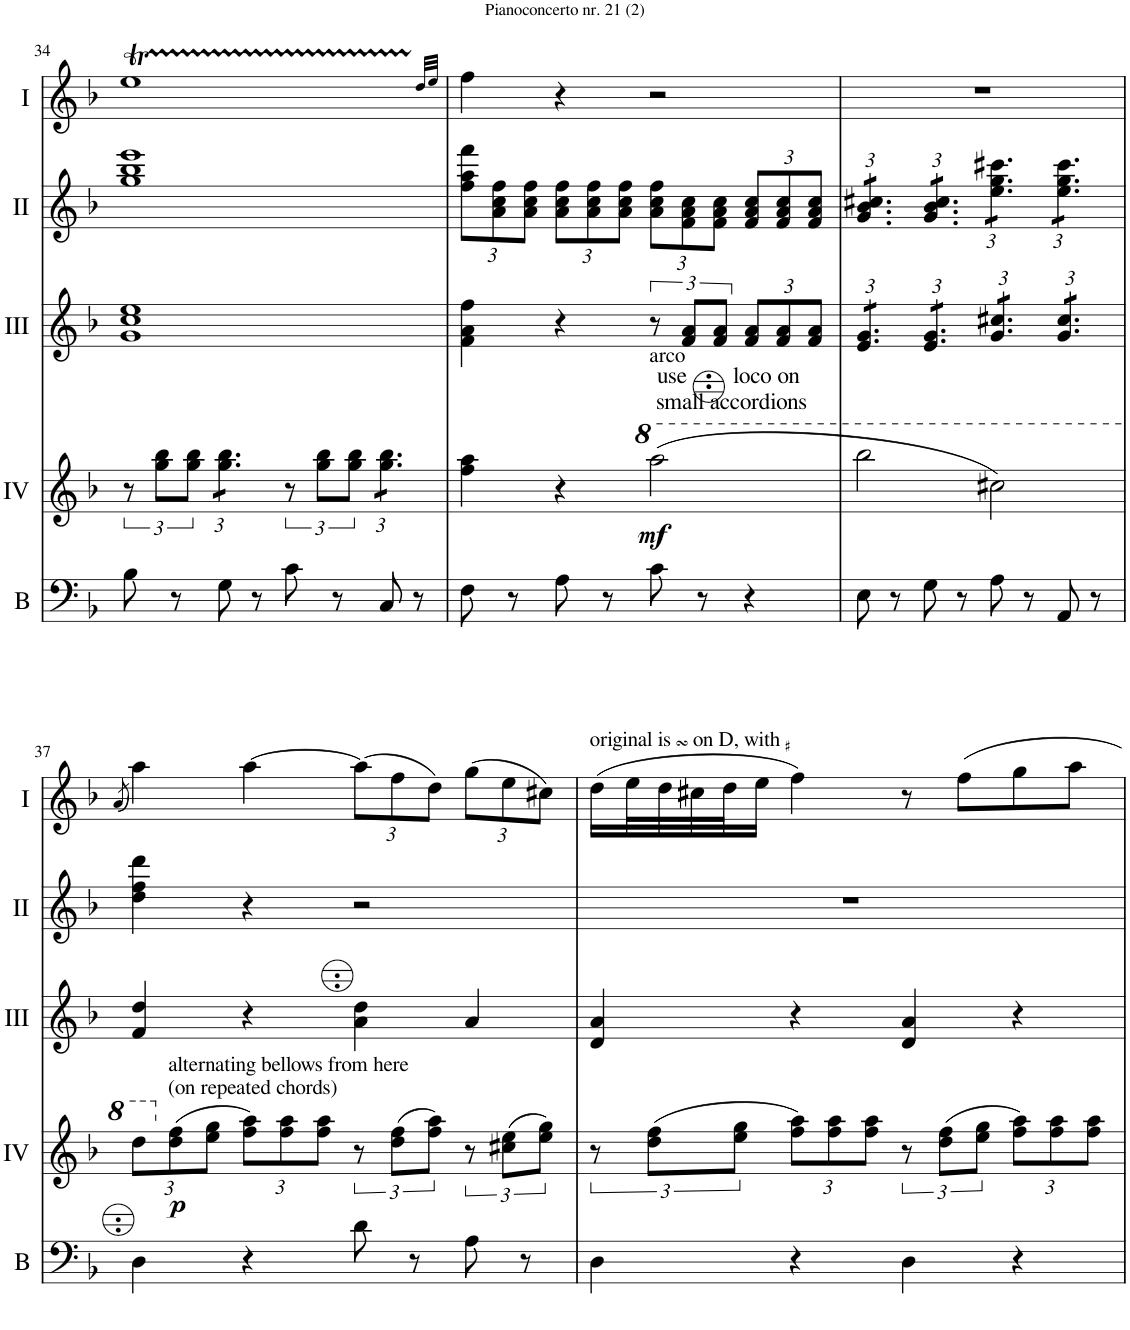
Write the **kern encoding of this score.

**kern	**kern	**dynam	**kern	**kern	**kern
*part5	*part4	*part4	*part3	*part2	*part1
*staff5	*staff4	*staff4	*staff3	*staff2	*staff1
*I"Bass	*I"Acc. 4	*	*I"Acc. 3	*I"Acc. 2	*I"Acc. 1
*I'B	*	*	*	*	*
!!LO:PB:g=z
*clefF4	*clefG2	*	*clefG2	*clefG2	*clefG2
*Trd7c12	*Trd7c12	*	*Trd7c12	*	*
*k[b-]	*k[b-]	*	*k[b-]	*k[b-]	*k[b-]
*M4/4	*M4/4	*	*M4/4	*M4/4	*M4/4
*met(c)	*met(c)	*	*met(c)	*met(c)	*met(c)
=34	=34	=34	=34	=34	=34
8B-\	12r	.	1g 1cc 1ee	1gg 1bb- 1eee	1eet
.	12gg\ 12bb-\L	.	.	.	.
8r	.	.	.	.	.
.	12gg\ 12bb-\J	.	.	.	.
*	*tremolo	*	*	*	*
8G\	12gg\ 12bb-\L	.	.	.	.
.	12gg\ 12bb-\	.	.	.	.
8r	.	.	.	.	.
.	12gg\ 12bb-\J	.	.	.	.
*	*Xtremolo	*	*	*	*
8c\	12r	.	.	.	.
.	12gg\ 12bb-\L	.	.	.	.
8r	.	.	.	.	.
.	12gg\ 12bb-\J	.	.	.	.
*	*tremolo	*	*	*	*
8C/	12gg\ 12bb-\L	.	.	.	.
.	12gg\ 12bb-\	.	.	.	.
8r	.	.	.	.	.
.	12gg\ 12bb-\J	.	.	.	.
*	*Xtremolo	*	*	*	*
.	.	.	.	.	32qdd/LLL
.	.	.	.	.	32qee/JJJ
=35	=35	=35	=35	=35	=35
*	*	*	*	*Xbrackettup	*
8F\	4ff\ 4aa\	.	4f\ 4a\ 4ff\	12ff\ 12aa\ 12fff\L	4ff\
.	.	.	.	12a\ 12cc\ 12ff\	.
8r	.	.	.	.	.
.	.	.	.	12a\ 12cc\ 12ff\J	.
8A\	4r	.	4r	12a\ 12cc\ 12ff\L	4r
.	.	.	.	12a\ 12cc\ 12ff\	.
8r	.	.	.	.	.
.	.	.	.	12a\ 12cc\ 12ff\J	.
*	*8va	*	*	*	*
!	!LO:TX:a:t=use        loco on	!	!	!	!
!	!LO:TX:a:t=small accordions	!	!	!	!
!	!LO:TX:a:t=arco	!	!	!	!
!	!	!LO:DY:b	!	!	!
8c\	(2aaa\	mf	12r	12a\ 12cc\ 12ff\L	2r
.	.	.	12f/ 12a/L	12f\ 12a\ 12cc\	.
8r	.	.	.	.	.
.	.	.	12f/ 12a/J	12f\ 12a\ 12cc\J	.
*	*	*	*Xbrackettup	*	*
4r	.	.	12f/ 12a/L	12f/ 12a/ 12cc/L	.
.	.	.	12f/ 12a/	12f/ 12a/ 12cc/	.
.	.	.	12f/ 12a/J	12f/ 12a/ 12cc/J	.
=36	=36	=36	=36	=36	=36
*	*	*	*tremolo	*	*
*	*	*	*	*tremolo	*
8E\	2bbb-\	.	12e/ 12g/L	12g/ 12b-/ 12cc#X/L	1r
.	.	.	12e/ 12g/	12g/ 12b-/ 12cc#X/	.
8r	.	.	.	.	.
.	.	.	12e/ 12g/J	12g/ 12b-/ 12cc#X/J	.
8G\	.	.	12e/ 12g/L	12g/ 12b-/ 12cc#/L	.
.	.	.	12e/ 12g/	12g/ 12b-/ 12cc#/	.
8r	.	.	.	.	.
.	.	.	12e/ 12g/J	12g/ 12b-/ 12cc#/J	.
8A\	2ccc#X\)	.	12g/ 12cc#X/L	12ee\ 12gg\ 12ccc#X\L	.
.	.	.	12g/ 12cc#X/	12ee\ 12gg\ 12ccc#X\	.
8r	.	.	.	.	.
.	.	.	12g/ 12cc#X/J	12ee\ 12gg\ 12ccc#X\J	.
8AA/	.	.	12g/ 12cc#/L	12ee\ 12gg\ 12ccc#\L	.
.	.	.	12g/ 12cc#/	12ee\ 12gg\ 12ccc#\	.
8r	.	.	.	.	.
.	.	.	12g/ 12cc#/J	12ee\ 12gg\ 12ccc#\J	.
*	*	*	*	*Xtremolo	*
*	*	*	*Xtremolo	*	*
!!LO:LB:g=z
=37	=37	=37	=37	=37	=37
.	.	.	.	.	(8qa/
*	*Xbrackettup	*	*	*	*
4D\	12ddd\L	.	4f/ 4dd/	4dd\ 4ff\ 4ddd\	4aa\)
*	*X8va	*	*	*	*
!	!LO:TX:a:t=alternating bellows from here	!	!	!	!
!	!LO:TX:a:t=(on repeated chords)	!	!	!	!
!	!	!LO:DY:b	!	!	!
.	(12dd\ 12ff\	p	.	.	.
.	12ee\ 12gg\J	.	.	.	.
4r	12ff\ 12aa\L)	.	4r	4r	[4aa\
.	12ff\ 12aa\	.	.	.	.
.	12ff\ 12aa\J	.	.	.	.
*	*brackettup	*	*	*	*Xbrackettup
8d\	12r	.	4a\ 4dd\	2r	(12aa\L]
.	(12dd\ 12ff\L	.	.	.	12ff\
8r	.	.	.	.	.
.	12ff\ 12aa\J)	.	.	.	12dd\J)
8A\	12r	.	4a/	.	(12gg\L
.	(12cc#X\ 12ee\L	.	.	.	12ee\
8r	.	.	.	.	.
.	12ee\ 12gg\J)	.	.	.	12cc#X\J)
=38	=38	=38	=38	=38	=38
!	!	!	!	!	!LO:TX:a:t=original is
!	!	!	!	!	!LO:TX:a:t=on D, with
4D\	12r	.	4d/ 4a/	1r	(16dd\LL
.	.	.	.	.	32ee\L
.	(12dd\ 12ff\L	.	.	.	.
.	.	.	.	.	32dd\
.	.	.	.	.	32cc#X\
.	.	.	.	.	32dd\J
.	12ee\ 12gg\J	.	.	.	.
.	.	.	.	.	16ee\JJ
*	*Xbrackettup	*	*	*	*
4r	12ff\ 12aa\L)	.	4r	.	4ff\)
.	12ff\ 12aa\	.	.	.	.
.	12ff\ 12aa\J	.	.	.	.
*	*brackettup	*	*	*	*
4D\	12r	.	4d/ 4a/	.	8r
.	(12dd\ 12ff\L	.	.	.	.
.	.	.	.	.	8ff\L
.	12ee\ 12gg\J	.	.	.	.
*	*Xbrackettup	*	*	*	*
4r	12ff\ 12aa\L)	.	4r	.	8gg\
.	12ff\ 12aa\	.	.	.	.
.	.	.	.	.	8aa\J
.	12ff\ 12aa\J	.	.	.	.
=	=	=	=	=	=
*-	*-	*-	*-	*-	*-
